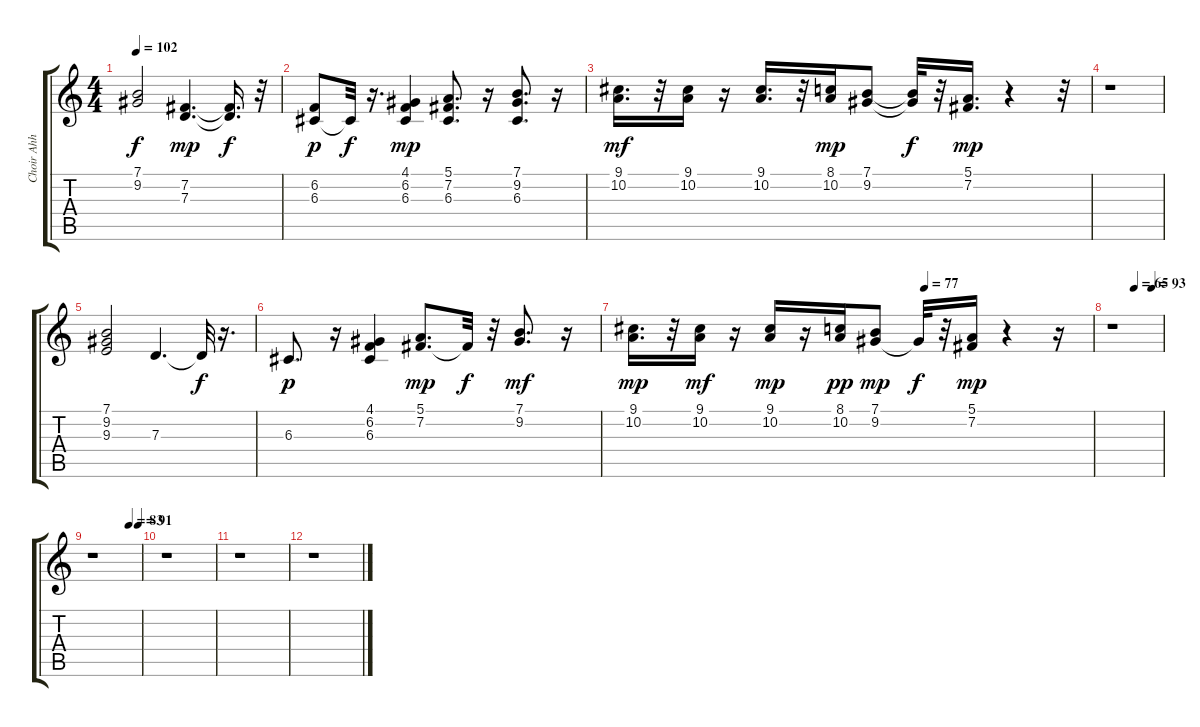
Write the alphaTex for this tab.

\track ("Choir Ahh" "Choir Ahh") {instrument choiraahs}
\staff {score tabs}
\tuning (E4 B3 G3 D3 A2 E2) {hide}
\ts (4 4)
\tempo 102
\clef g2
\ks c
(7.1{t} 9.2{t}).2{dy f} (7.2 7.3).4{d dy mp} (7.2{t} 7.3{t}).16{d dy f} r.32 |
(6.2 6.3).8{dy p} 6.3{t}.32{dy f} r.16{d} (4.1 6.2 6.3).4{dy mp} (5.1 7.2 6.3).8{d} r.16 (7.1 9.2 6.3).8{d} r.16 |
(9.1 10.2).16{d dy mf} r.32 (9.1 10.2).16 r.16 (9.1 10.2).16{d} r.32 (8.1 10.2).16{dy mp} (7.1 9.2).8 (7.1{t} 9.2{t}).32{dy f} r.32 (5.1 7.2).16{d dy mp} r.4 r.32 |
r.1 |
(7.1 9.2 9.3).2 7.3.4{d} 7.3{t}.32{dy f} r.16{d} |
6.3.8{d dy p} r.16 (4.1 6.2 6.3).4 (5.1 7.2).8{d dy mp} 7.2{t}.32{dy f} r.32 (7.1 9.2).8{d dy mf} r.16 |
\tempo (77 0.6354166666666666)
(9.1 10.2).16{d dy mp} r.32 (9.1 10.2).16{dy mf} r.16 (9.1 10.2).16{dy mp} r.16 (8.1 10.2).16{dy pp} (7.1 9.2).8{dy mp} 9.2{t}.32{dy f} r.32 (5.1 7.2).16{dy mp} r.4 r.16 |
\tempo (65 0.4479166666666667)
\tempo (93 0.7916666666666666)
r.1 |
\tempo (83 0.7604166666666666)
\tempo (91 0.9479166666666666)
r.1 |
r.1 |
r.1 |
r.1
